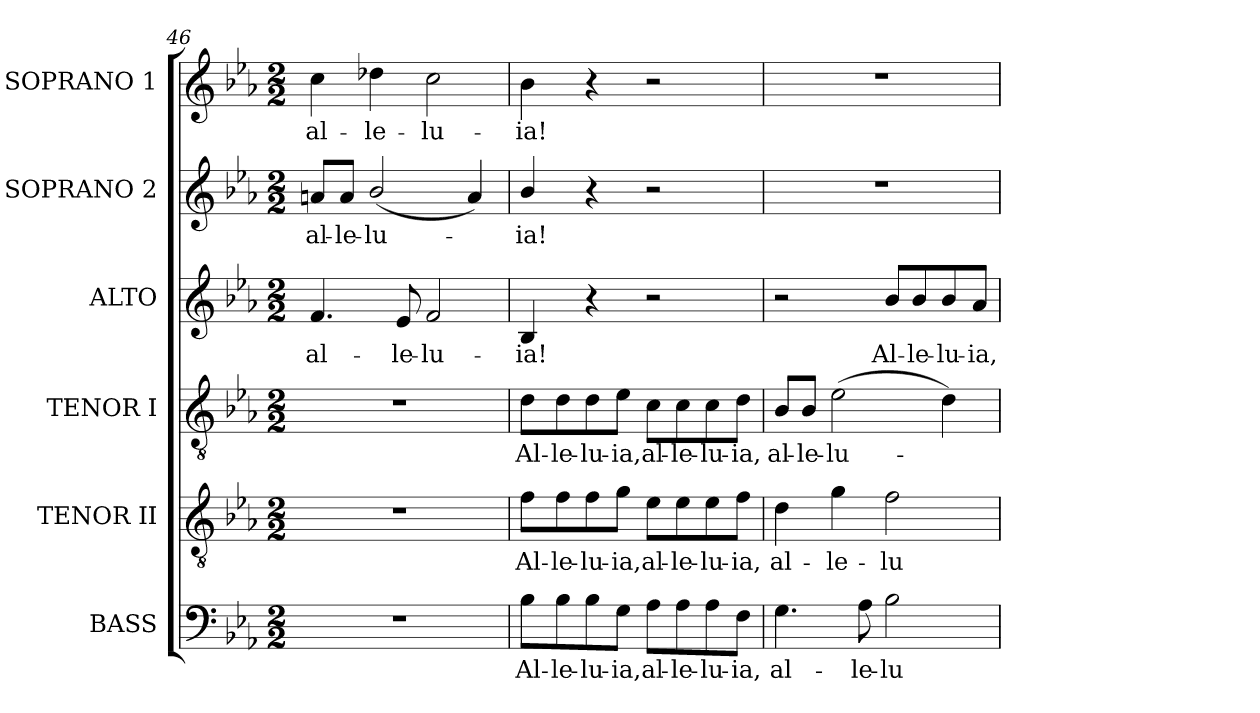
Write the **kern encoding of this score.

**kern	**text	**kern	**text	**kern	**text	**kern	**text	**kern	**text	**kern	**text
*part6	*part6	*part5	*part5	*part4	*part4	*part3	*part3	*part2	*part2	*part1	*part1
*staff6	*staff6	*staff5	*staff5	*staff4	*staff4	*staff3	*staff3	*staff2	*staff2	*staff1	*staff1
*I"BASS	*	*I"TENOR II	*	*I"TENOR I	*	*I"ALTO	*	*I"SOPRANO 2	*	*I"SOPRANO 1	*
*clefF4	*	*clefGv2	*	*clefGv2	*	*clefG2	*	*clefG2	*	*clefG2	*
*	*	*ITrd7c12	*	*ITrd7c12	*	*	*	*	*	*	*
*k[b-e-a-]	*	*k[b-e-a-]	*	*k[b-e-a-]	*	*k[b-e-a-]	*	*k[b-e-a-]	*	*k[b-e-a-]	*
*E-:	*	*E-:	*	*E-:	*	*E-:	*	*E-:	*	*E-:	*
*M2/2	*	*M2/2	*	*M2/2	*	*M2/2	*	*M2/2	*	*M2/2	*
=46	=46	=46	=46	=46	=46	=46	=46	=46	=46	=46	=46
!	!	!	!	!	!	!	!LO:LY:b:color=#000000	!	!	!	!
!	!	!	!	!	!	!	!	!	!LO:LY:b:color=#000000	!	!
!	!	!	!	!	!	!	!	!	!	!	!LO:LY:b:color=#000000
1r	.	1r	.	1r	.	4.fi/	al-	8ani/L	al-	4cci\	al-
!	!	!	!	!	!	!	!	!	!LO:LY:b:color=#000000	!	!
.	.	.	.	.	.	.	.	8ai/J	-le-	.	.
!	!	!	!	!	!	!	!	!	!LO:LY:b:color=#000000	!	!
!	!	!	!	!	!	!	!	!	!	!	!LO:LY:b:color=#000000
.	.	.	.	.	.	.	.	(2b-i/	-lu-	4dd-Xi\	-le-
!	!	!	!	!	!	!	!LO:LY:b:color=#000000	!	!	!	!
.	.	.	.	.	.	8e-i/	-le-	.	.	.	.
!	!	!	!	!	!	!	!LO:LY:b:color=#000000	!	!	!	!
!	!	!	!	!	!	!	!	!	!	!	!LO:LY:b:color=#000000
.	.	.	.	.	.	2fi/	-lu-	.	.	2cci\	-lu-
.	.	.	.	.	.	.	.	4ai/)	.	.	.
=47	=47	=47	=47	=47	=47	=47	=47	=47	=47	=47	=47
!	!LO:LY:b:color=#000000	!	!	!	!	!	!	!	!	!	!
!	!	!	!LO:LY:b:color=#000000	!	!	!	!	!	!	!	!
!	!	!	!	!	!LO:LY:b:color=#000000	!	!	!	!	!	!
!	!	!	!	!	!	!	!LO:LY:b:color=#000000	!	!	!	!
!	!	!	!	!	!	!	!	!	!LO:LY:b:color=#000000	!	!
!	!	!	!	!	!	!	!	!	!	!	!LO:LY:b:color=#000000
8B-i\L	Al-	8Fi\L	Al-	8Di\L	Al-	4B-i/	-ia!	4b-i/	-ia!	4b-i\	-ia!
!	!LO:LY:b:color=#000000	!	!	!	!	!	!	!	!	!	!
!	!	!	!LO:LY:b:color=#000000	!	!	!	!	!	!	!	!
!	!	!	!	!	!LO:LY:b:color=#000000	!	!	!	!	!	!
8B-i\	-le-	8Fi\	-le-	8Di\	-le-	.	.	.	.	.	.
!	!LO:LY:b:color=#000000	!	!	!	!	!	!	!	!	!	!
!	!	!	!LO:LY:b:color=#000000	!	!	!	!	!	!	!	!
!	!	!	!	!	!LO:LY:b:color=#000000	!	!	!	!	!	!
8B-i\	-lu-	8Fi\	-lu-	8Di\	-lu-	4r	.	4r	.	4r	.
!	!LO:LY:b:color=#000000	!	!	!	!	!	!	!	!	!	!
!	!	!	!LO:LY:b:color=#000000	!	!	!	!	!	!	!	!
!	!	!	!	!	!LO:LY:b:color=#000000	!	!	!	!	!	!
8Gi\J	-ia,	8Gi\J	-ia,	8E-i\J	-ia,	.	.	.	.	.	.
!	!LO:LY:b:color=#000000	!	!	!	!	!	!	!	!	!	!
!	!	!	!LO:LY:b:color=#000000	!	!	!	!	!	!	!	!
!	!	!	!	!	!LO:LY:b:color=#000000	!	!	!	!	!	!
8A-i\L	al-	8E-i\L	al-	8Ci\L	al-	2r	.	2r	.	2r	.
!	!LO:LY:b:color=#000000	!	!	!	!	!	!	!	!	!	!
!	!	!	!LO:LY:b:color=#000000	!	!	!	!	!	!	!	!
!	!	!	!	!	!LO:LY:b:color=#000000	!	!	!	!	!	!
8A-i\	-le-	8E-i\	-le-	8Ci\	-le-	.	.	.	.	.	.
!	!LO:LY:b:color=#000000	!	!	!	!	!	!	!	!	!	!
!	!	!	!LO:LY:b:color=#000000	!	!	!	!	!	!	!	!
!	!	!	!	!	!LO:LY:b:color=#000000	!	!	!	!	!	!
8A-i\	-lu-	8E-i\	-lu-	8Ci\	-lu-	.	.	.	.	.	.
!	!LO:LY:b:color=#000000	!	!	!	!	!	!	!	!	!	!
!	!	!	!LO:LY:b:color=#000000	!	!	!	!	!	!	!	!
!	!	!	!	!	!LO:LY:b:color=#000000	!	!	!	!	!	!
8Fi\J	-ia,	8Fi\J	-ia,	8Di\J	-ia,	.	.	.	.	.	.
=48	=48	=48	=48	=48	=48	=48	=48	=48	=48	=48	=48
!	!LO:LY:b:color=#000000	!	!	!	!	!	!	!	!	!	!
!	!	!	!LO:LY:b:color=#000000	!	!	!	!	!	!	!	!
!	!	!	!	!	!LO:LY:b:color=#000000	!	!	!	!	!	!
4.Gi\	al-	4Di\	al-	8BB-i/L	al-	2r	.	1r	.	1r	.
!	!	!	!	!	!LO:LY:b:color=#000000	!	!	!	!	!	!
.	.	.	.	8BB-i/J	-le-	.	.	.	.	.	.
!	!	!	!LO:LY:b:color=#000000	!	!	!	!	!	!	!	!
!	!	!	!	!	!LO:LY:b:color=#000000	!	!	!	!	!	!
.	.	4Gi\	-le-	(2E-i\	-lu-	.	.	.	.	.	.
!	!LO:LY:b:color=#000000	!	!	!	!	!	!	!	!	!	!
8A-i\	-le-	.	.	.	.	.	.	.	.	.	.
!	!LO:LY:b:color=#000000	!	!	!	!	!	!	!	!	!	!
!	!	!	!LO:LY:b:color=#000000	!	!	!	!	!	!	!	!
!	!	!	!	!	!	!	!LO:LY:b:color=#000000	!	!	!	!
2B-i\	-lu-	2Fi\	-lu-	.	.	8b-i/L	Al-	.	.	.	.
!	!	!	!	!	!	!	!LO:LY:b:color=#000000	!	!	!	!
.	.	.	.	.	.	8b-i/	-le-	.	.	.	.
!	!	!	!	!	!	!	!LO:LY:b:color=#000000	!	!	!	!
.	.	.	.	4Di\)	.	8b-i/	-lu-	.	.	.	.
!	!	!	!	!	!	!	!LO:LY:b:color=#000000	!	!	!	!
.	.	.	.	.	.	8a-i/J	-ia,	.	.	.	.
=	=	=	=	=	=	=	=	=	=	=	=
*-	*-	*-	*-	*-	*-	*-	*-	*-	*-	*-	*-
